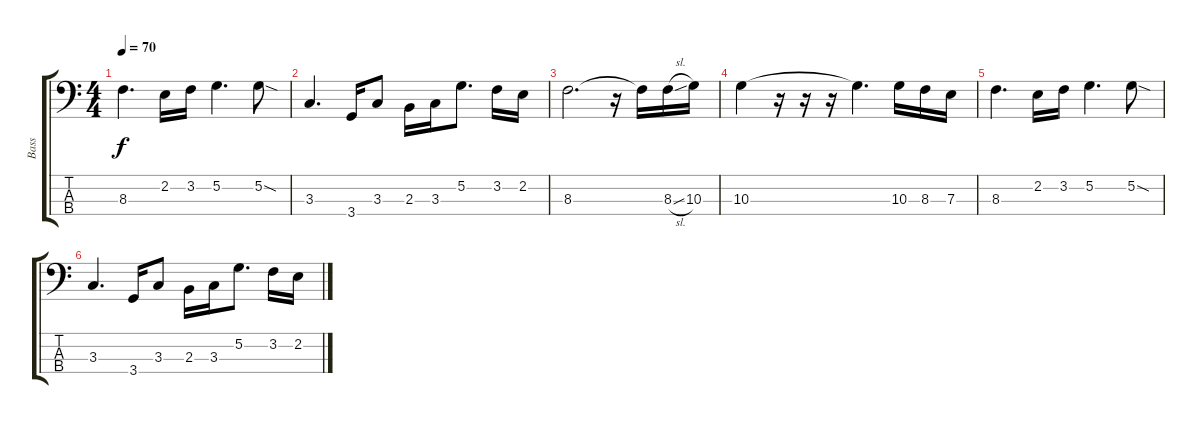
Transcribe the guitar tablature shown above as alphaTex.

\track ("Bass" "Bass") {instrument electricbassfinger}
\staff {score tabs}
\tuning (G2 D2 A1 E1) {hide}
\ts (4 4)
\tempo 70
\clef f4
\ks c
8.3.4{d dy f} 2.2.16 3.2.16 5.2.4{d} 5.2{sod}.8 |
3.3.4{d} 3.4.16 3.3.8 2.3.16 3.3.16 5.2.8{d} 3.2.16 2.2.16 |
8.3.2{d} r.16 8.3{t}.16 8.3{sl}.16 10.3.16 |
10.3.4 r.16 r.16 r.16 10.3{t}.4{d} 10.3.16 8.3.16 7.3.16 |
8.3.4{d} 2.2.16 3.2.16 5.2.4{d} 5.2{sod}.8 |
3.3.4{d} 3.4.16 3.3.8 2.3.16 3.3.16 5.2.8{d} 3.2.16 2.2.16
